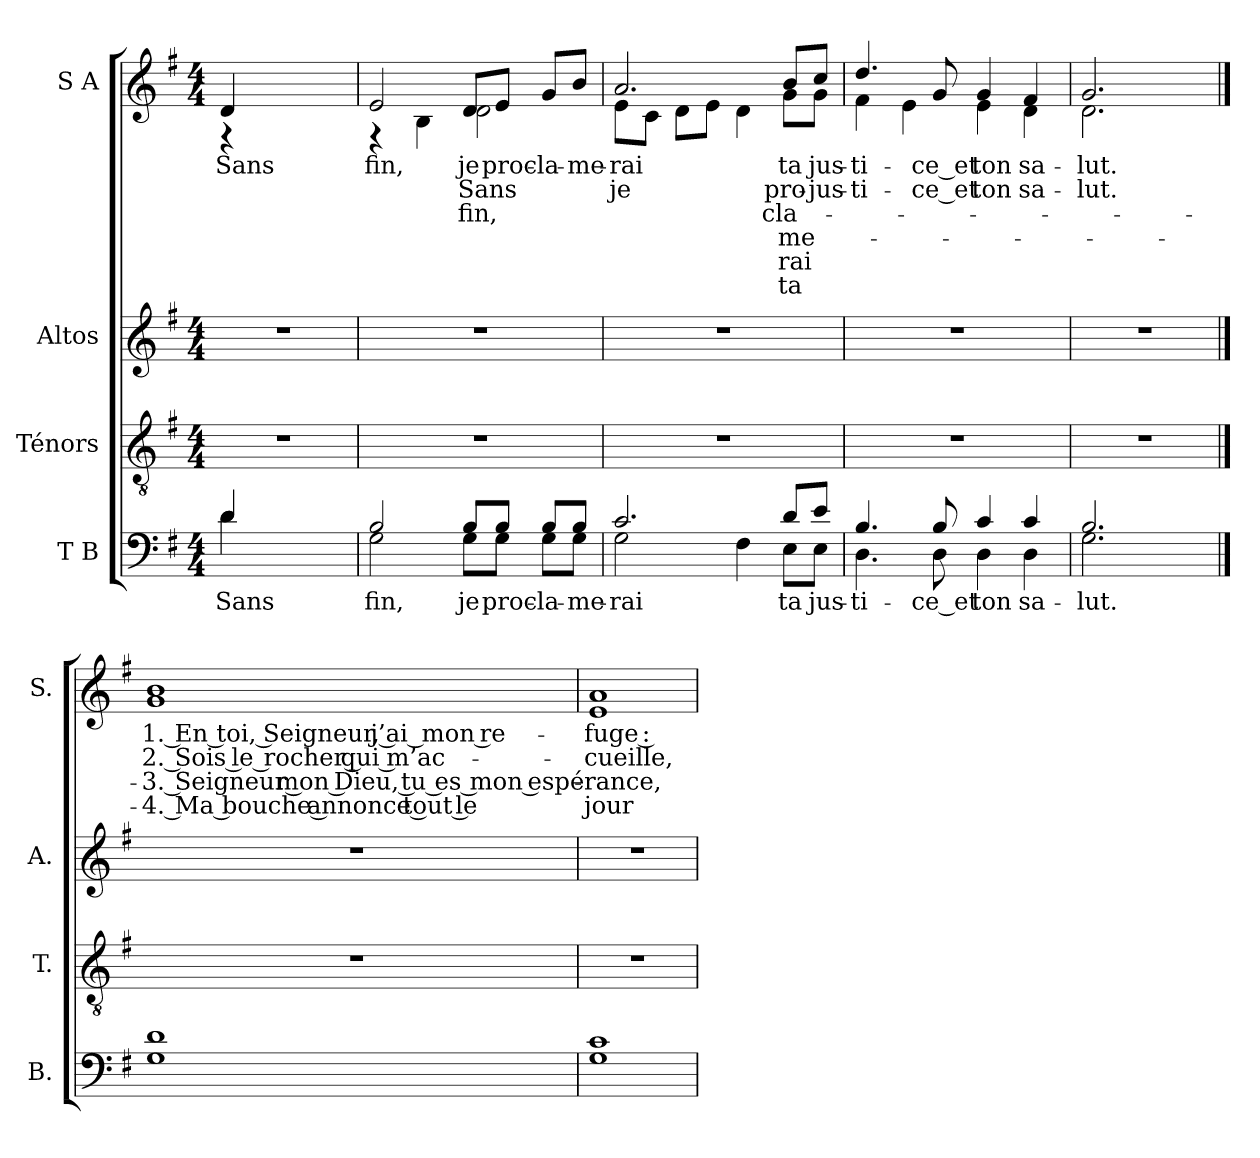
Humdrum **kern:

**kern	**text	**kern	**kern	**kern	**text	**text	**text	**text	**text	**text
*part4	*part4	*part3	*part2	*part1	*part1	*part1	*part1	*part1	*part1	*part1
*staff4	*staff4	*staff3	*staff2	*staff1	*staff1	*staff1	*staff1	*staff1	*staff1	*staff1
*I"T B	*	*I"Ténors	*I"Altos	*I"S A	*	*	*	*	*	*
*I'B.	*	*I'T.	*I'A.	*I'S.	*	*	*	*	*	*
!!LO:PB:g=z
*clefF4	*	*clefGv2	*clefG2	*clefG2	*	*	*	*	*	*
*	*	*ITrd7c12	*	*	*	*	*	*	*	*
*k[f#]	*	*k[f#]	*k[f#]	*k[f#]	*	*	*	*	*	*
*G:	*	*G:	*G:	*G:	*	*	*	*	*	*
*M4/4	*	*M4/4	*M4/4	*M4/4	*	*	*	*	*	*
=	=	=	=	=	=	=	=	=	=	=
!	!LO:LY:b:color=#000000	!LO:N:vis=1	!LO:N:vis=1	!	!	!	!	!	!	!
*^	*	*	*	*	*	*	*	*	*	*
!	!	!	!	!	!LO:TX:a:B:t=Avec confiance	!	!	!	!	!	!
!	!	!	!	!	!	!LO:LY:a:color=#000000	!	!	!	!	!
*	*	*	*	*	*^	*	*	*	*	*	*
4di/	4di\	Sans	1r	1r	4di/	4r	Sans	.	.	.	.	.
2.ryy	2.ryy	.	.	.	2.ryy	2.ryy	.	.	.	.	.	.
=1	=1	=1	=1	=1	=1	=1	=1	=1	=1	=1	=1	=1
!	!	!LO:LY:b:color=#000000	!	!	!	!	!	!	!	!	!	!
!	!	!	!	!	!	!	!LO:LY:a:color=#000000	!	!	!	!	!
2Bi/	2Gi\	fin,	1r	1r	2ei/	4r	fin,	.	.	.	.	.
.	.	.	.	.	.	4Bi\	.	.	.	.	.	.
!	!	!LO:LY:b:color=#000000	!	!	!	!	!	!	!	!	!	!
!	!	!	!	!	!	!	!LO:LY:a:color=#000000	!LO:LY:b:color=#000000	!LO:LY:b:color=#000000	!	!	!
8Bi/L	8Gi\L	je	.	.	8di/L	2di\	je	Sans	fin,	.	.	.
!	!	!LO:LY:b:color=#000000	!	!	!	!	!	!	!	!	!	!
!	!	!	!	!	!	!	!LO:LY:a:color=#000000	!	!	!	!	!
8Bi/J	8Gi\J	proc-	.	.	8ei/J	.	proc-	.	.	.	.	.
!	!	!LO:LY:b:color=#000000	!	!	!	!	!	!	!	!	!	!
!	!	!	!	!	!	!	!LO:LY:a:color=#000000	!	!	!	!	!
8Bi/L	8Gi\L	-la-	.	.	8gi/L	.	-la-	.	.	.	.	.
!	!	!LO:LY:b:color=#000000	!	!	!	!	!	!	!	!	!	!
!	!	!	!	!	!	!	!LO:LY:a:color=#000000	!	!	!	!	!
8Bi/J	8Gi\J	-me-	.	.	8bi/J	.	-me-	.	.	.	.	.
=2	=2	=2	=2	=2	=2	=2	=2	=2	=2	=2	=2	=2
!	!	!LO:LY:b:color=#000000	!	!	!	!	!	!	!	!	!	!
!	!	!	!	!	!	!	!LO:LY:a:color=#000000	!LO:LY:b:color=#000000	!	!	!	!
2.ci/	2Gi\	-rai	1r	1r	2.ai/	8ei\L	-rai	je	.	.	.	.
.	.	.	.	.	.	8ci\J	.	.	.	.	.	.
.	.	.	.	.	.	8di\L	.	.	.	.	.	.
.	.	.	.	.	.	8ei\J	.	.	.	.	.	.
.	4F#i\	.	.	.	.	4di\	.	.	.	.	.	.
!	!	!LO:LY:b:color=#000000	!	!	!	!	!	!	!	!	!	!
!	!	!	!	!	!	!	!LO:LY:a:color=#000000	!LO:LY:b:color=#000000	!LO:LY:b:color=#000000	!LO:LY:b:color=#000000	!LO:LY:b:color=#000000	!LO:LY:b:color=#000000
8di/L	8Ei\L	ta	.	.	8bi/L	8gi\L	ta	pro-	-cla-	-me-	-rai	ta
!	!	!LO:LY:b:color=#000000	!	!	!	!	!	!	!	!	!	!
!	!	!	!	!	!	!	!LO:LY:a:color=#000000	!LO:LY:b:color=#000000	!	!	!	!
8ei/J	8Ei\J	jus-	.	.	8cci/J	8gi\J	jus-	-jus-	.	.	.	.
=3	=3	=3	=3	=3	=3	=3	=3	=3	=3	=3	=3	=3
!	!	!LO:LY:b:color=#000000	!	!	!	!	!	!	!	!	!	!
!	!	!	!	!	!	!	!LO:LY:a:color=#000000	!LO:LY:b:color=#000000	!	!	!	!
4.Bi/	4.Di\	-ti-	1r	1r	4.ddi/	4f#i\	-ti-	-ti-	.	.	.	.
.	.	.	.	.	.	4ei\	.	.	.	.	.	.
!	!	!LO:LY:b:color=#000000	!	!	!	!	!	!	!	!	!	!
!	!	!	!	!	!	!	!LO:LY:a:color=#000000	!LO:LY:b:color=#000000	!	!	!	!
8Bi/	8Di\	-ce_et	.	.	8gi/	.	ce_et	-ce_et	.	.	.	.
!	!	!LO:LY:b:color=#000000	!	!	!	!	!	!	!	!	!	!
!	!	!	!	!	!	!	!LO:LY:a:color=#000000	!LO:LY:b:color=#000000	!	!	!	!
4ci/	4Di\	ton	.	.	4gi/	4ei\	ton	ton	.	.	.	.
!	!	!LO:LY:b:color=#000000	!	!	!	!	!	!	!	!	!	!
!	!	!	!	!	!	!	!LO:LY:a:color=#000000	!LO:LY:b:color=#000000	!	!	!	!
4ci/	4Di\	sa-	.	.	4f#i/	4di\	sa-	-sa-	.	.	.	.
=4	=4	=4	=4	=4	=4	=4	=4	=4	=4	=4	=4	=4
!	!	!LO:LY:b:color=#000000	!LO:N:vis=1	!LO:N:vis=1	!	!	!	!	!	!	!	!
!	!	!	!	!	!	!	!LO:LY:a:color=#000000	!LO:LY:b:color=#000000	!	!	!	!
2.Bi/	2.Gi\	-lut.	1r	1r	2.gi/	2.di\	-lut.	lut.	.	.	.	.
4ryy	4ryy	.	.	.	4ryy	4ryy	.	.	.	.	.	.
!!LO:LB:g=z	!!
==5	==5	==5	==5	==5	==5	==5	==5	==5	==5	==5	==5	==5
!	!	!	!	!	!	!	!LO:LY:b:color=#000000	!LO:LY:b:color=#000000	!LO:LY:b:color=#000000	!LO:LY:b:color=#000000	!	!
1di	1Gi	.	1r	1r	1bi	1gi	1. En toi, Seigneur, j’ai mon re-	2. Sois le rocher qui m’ac-	3. Seigneur mon Dieu, tu es mon espé-	4. Ma bouche annonce tout le	.	.
=6	=6	=6	=6	=6	=6	=6	=6	=6	=6	=6	=6	=6
!	!	!	!	!	!	!	!LO:LY:b:color=#000000	!LO:LY:b:color=#000000	!LO:LY:b:color=#000000	!LO:LY:b:color=#000000	!	!
1ci	1Gi	.	1r	1r	1ai	1ei	-fuge :	-cueille,	-rance,	jour	.	.
*v	*v	*	*	*	*v	*v	*	*	*	*	*	*
=	=	=	=	=	=	=	=	=	=	=
*-	*-	*-	*-	*-	*-	*-	*-	*-	*-	*-
